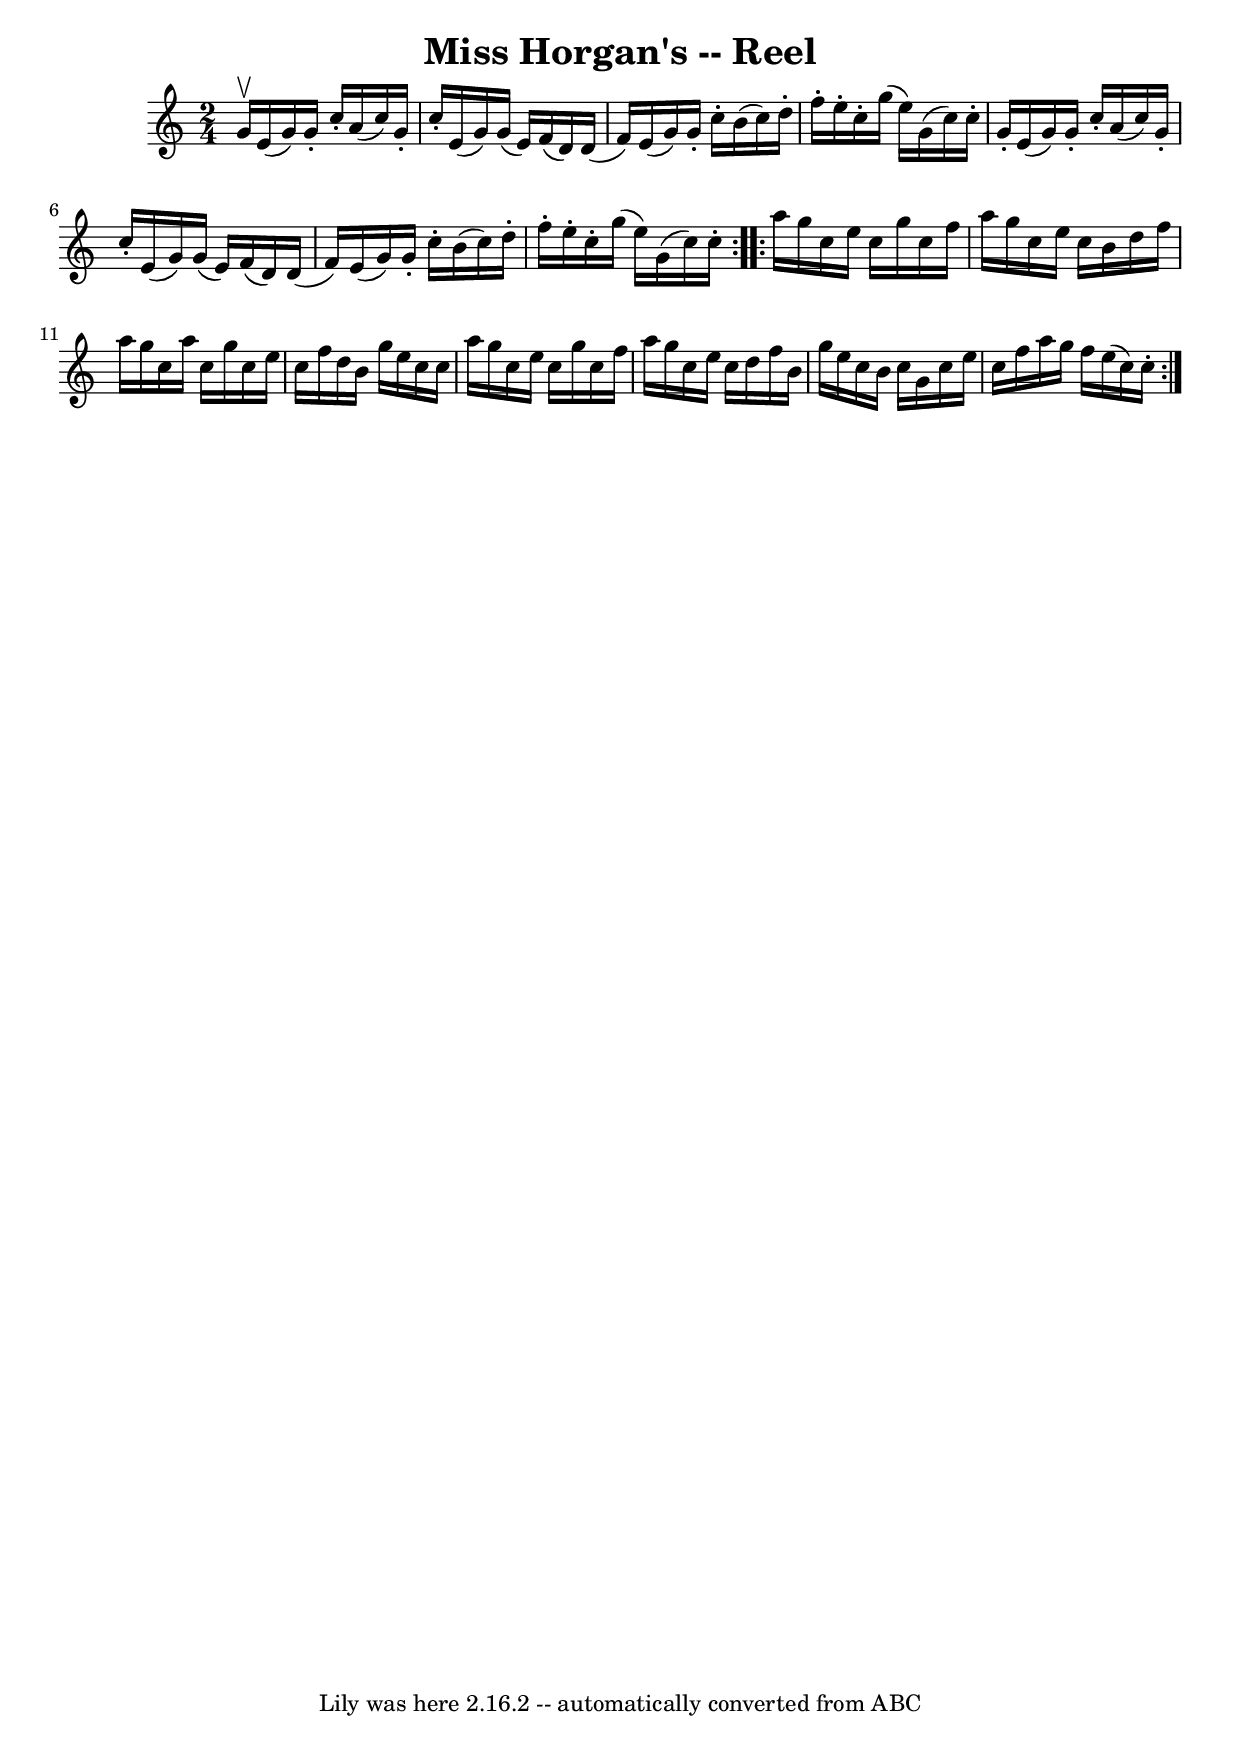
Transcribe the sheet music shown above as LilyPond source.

\version "2.16.2"
\include "Mammoth.ily"
\header {
  %% book = "Ryan's Mammoth Collection"
  crossRefNumber = "1"
  footnotes = "\\\\216"
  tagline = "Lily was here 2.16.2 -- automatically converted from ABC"
  title = "Miss Horgan's -- Reel"

}
voicedefault =  {



  \repeat volta 2 {

    \time 2/4
    \key c \major
    g'16^\upbow   |
    e'16 (g'16) g'16-. c''16-. a'16 (c''16) g'16-. c''16-.    |
    e'16 (g'16 ) g'16 (e'16) f'16 (d'16) d'16 (f'16)   |
    e'16 (g'16) g'16-. c''16-. b'16 (c''16) d''16-. f''16-.    |
    e''16-. c''16-. g''16 (e''16) g'16 (c''16) c''16-. g'16-.   |
    e'16 (g'16) g'16-. c''16-. a'16 (c''16) g'16-. c''16-.    |
    e'16 (g'16) g'16 ( e'16) f'16 (d'16) d'16 (f'16)    |
    e'16 (g'16) g'16-. c''16-. b'16 (c''16) d''16-. f''16-.   |
    
    e''16-. c''16-. g''16 (e''16) g'16 (c''16) c''16-. 
  }   
  
  \repeat volta 2 {
    a''16    |
    g''16 c''16 e''16 c''16 g''16 c''16 f''16 a''16     |
    g''16 c''16 e''16 c''16 b'16 d''16 f''16 a''16     |
    g''16 c''16 a''16 c''16 g''16 c''16 e''16 c''16     |
    f''16 d''16 b'16 g''16 e''16 c''16 c''16 a''16     |
    g''16 c''16 e''16 c''16 g''16 c''16 f''16 a''16     |
    g''16 c''16 e''16 c''16 d''16 f''16 b'16 g''16     |
    e''16 c''16 b'16 c''16 g'16 c''16 e''16 c''16     |
    f''16   
    a''16 g''16 f''16 e''16 (c''16) c''16-.   
  }   

}

\score{
  <<

    \context Staff="default"
    {
      \voicedefault 
      
    }

  >>
  \layout {
    
  }
  \midi {
  }

}
